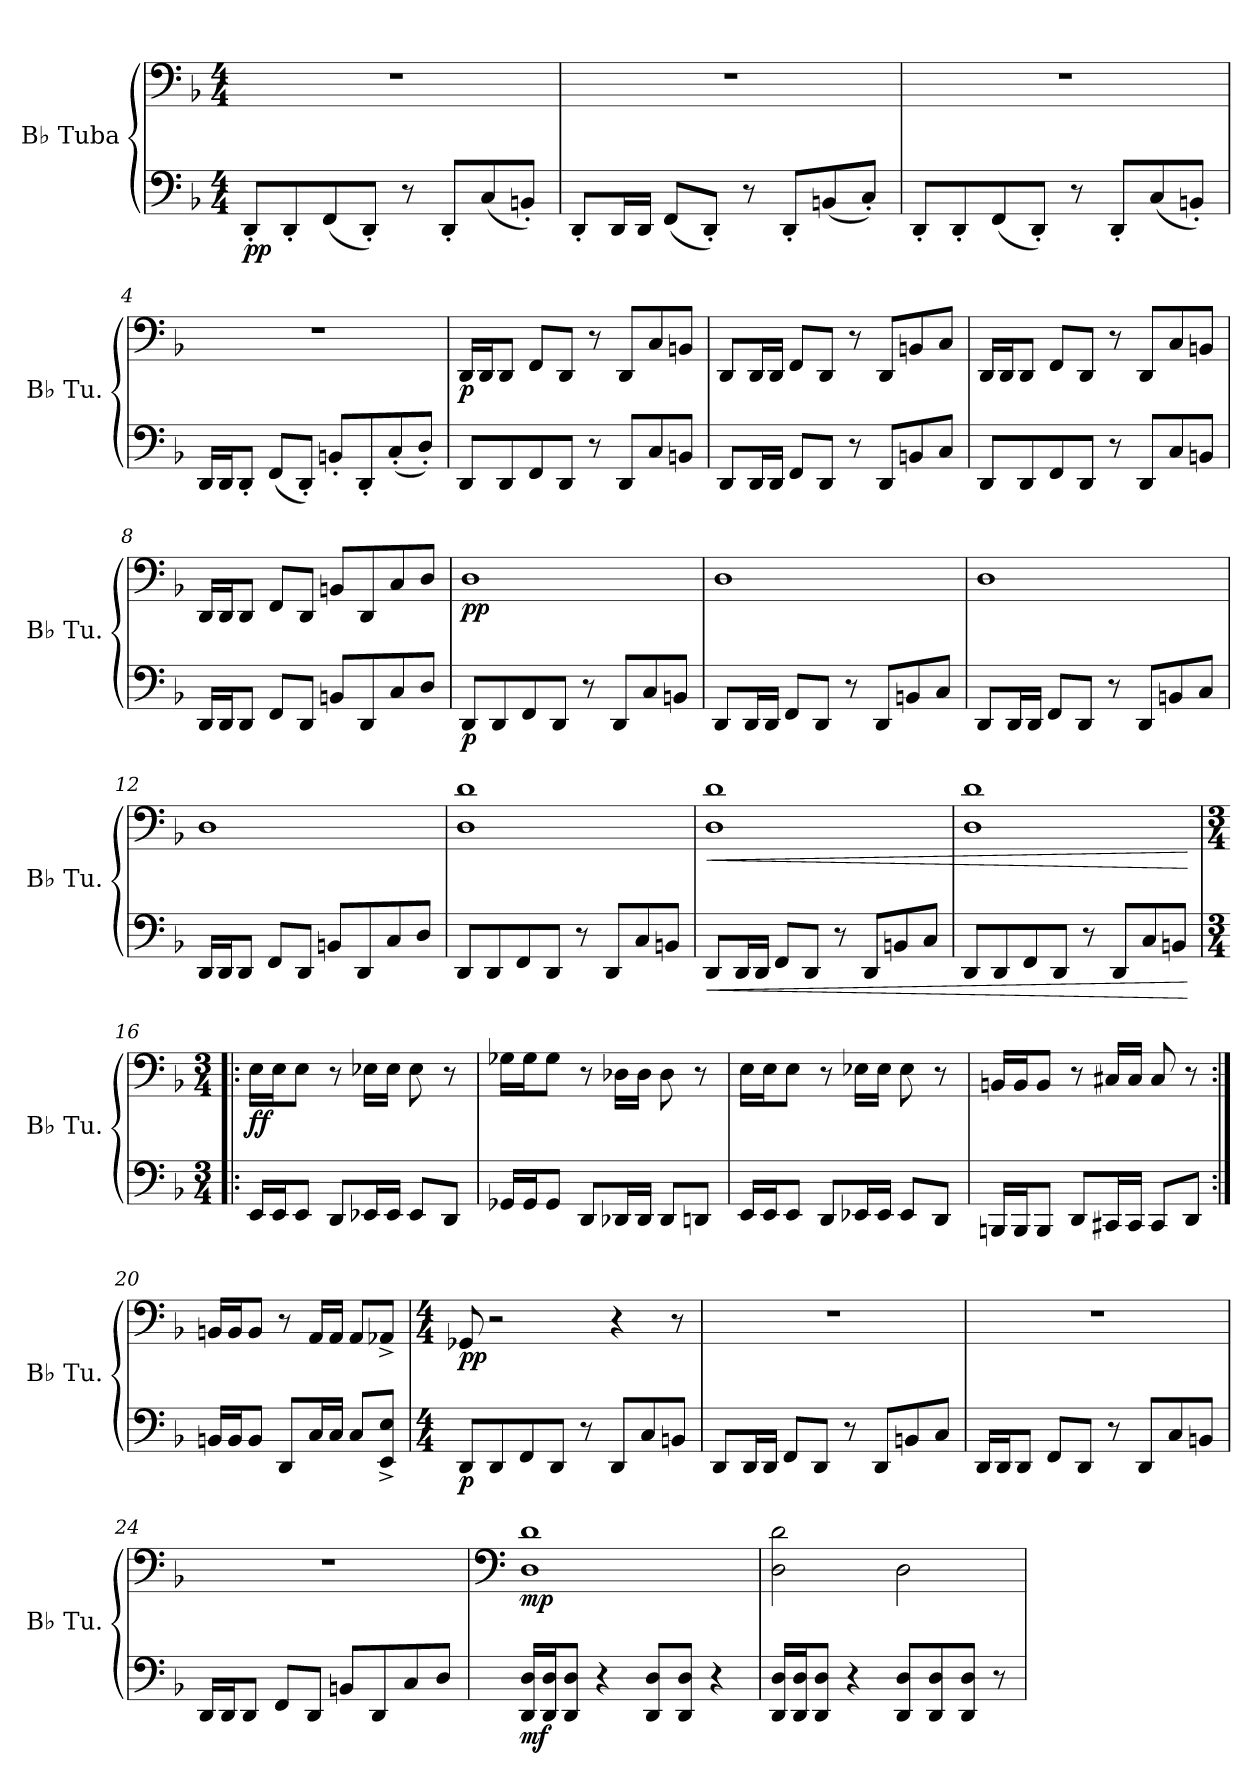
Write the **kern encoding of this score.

**kern	**dynam	**kern	**dynam
*part2	*part2	*part1	*part1
*staff2	*staff2	*staff1	*staff1
*I"B♭ Tuba	*	*I"B♭ Tuba	*
*I'B♭ Tu.	*	*I'B♭ Tu.	*
*clefF4	*	*clefF4	*
*k[b-]	*	*k[b-]	*
*M4/4	*	*M4/4	*
*MM100	*	*MM100	*
=1	=1	=1	=1
!	!LO:DY:b	!	!
8DD'/L	pp	1r	.
8DD'/	.	.	.
(8FF/	.	.	.
8DD'/J)	.	.	.
8r	.	.	.
8DD'/L	.	.	.
(8C/	.	.	.
8BBn'/J)	.	.	.
=2	=2	=2	=2
8DD'/L	.	1r	.
16DD/L	.	.	.
16DD/JJ	.	.	.
(8FF/L	.	.	.
8DD'/J)	.	.	.
8r	.	.	.
8DD'/L	.	.	.
(8BBn/	.	.	.
8C'/J)	.	.	.
=3	=3	=3	=3
8DD'/L	.	1r	.
8DD'/	.	.	.
(8FF/	.	.	.
8DD'/J)	.	.	.
8r	.	.	.
8DD'/L	.	.	.
(8C/	.	.	.
8BBn'/J)	.	.	.
=4	=4	=4	=4
16DD/LL	.	1r	.
16DD/J	.	.	.
8DD'/J	.	.	.
(8FF/L	.	.	.
8DD'/J)	.	.	.
8BBn'/L	.	.	.
8DD'/	.	.	.
(8C'/	.	.	.
8D'/J)	.	.	.
!!LO:LB:g=z
=5	=5	=5	=5
!	!	!	!LO:DY:b
8DD/L	.	16DD/LL	p
.	.	16DD/J	.
8DD/	.	8DD/J	.
8FF/	.	8FF/L	.
8DD/J	.	8DD/J	.
8r	.	8r	.
8DD/L	.	8DD/L	.
8C/	.	8C/	.
8BBn/J	.	8BBn/J	.
=6	=6	=6	=6
8DD/L	.	8DD/L	.
16DD/L	.	16DD/L	.
16DD/JJ	.	16DD/JJ	.
8FF/L	.	8FF/L	.
8DD/J	.	8DD/J	.
8r	.	8r	.
8DD/L	.	8DD/L	.
8BBn/	.	8BBn/	.
8C/J	.	8C/J	.
=7	=7	=7	=7
8DD/L	.	16DD/LL	.
.	.	16DD/J	.
8DD/	.	8DD/J	.
8FF/	.	8FF/L	.
8DD/J	.	8DD/J	.
8r	.	8r	.
8DD/L	.	8DD/L	.
8C/	.	8C/	.
8BBn/J	.	8BBn/J	.
=8	=8	=8	=8
16DD/LL	.	16DD/LL	.
16DD/J	.	16DD/J	.
8DD/J	.	8DD/J	.
8FF/L	.	8FF/L	.
8DD/J	.	8DD/J	.
8BBn/L	.	8BBn/L	.
8DD/	.	8DD/	.
8C/	.	8C/	.
8D/J	.	8D/J	.
!!LO:LB:g=z
=9	=9	=9	=9
!	!LO:DY:b	!	!LO:DY:b
8DD/L	p	1D	pp
8DD/	.	.	.
8FF/	.	.	.
8DD/J	.	.	.
8r	.	.	.
8DD/L	.	.	.
8C/	.	.	.
8BBn/J	.	.	.
=10	=10	=10	=10
8DD/L	.	1D	.
16DD/L	.	.	.
16DD/JJ	.	.	.
8FF/L	.	.	.
8DD/J	.	.	.
8r	.	.	.
8DD/L	.	.	.
8BBn/	.	.	.
8C/J	.	.	.
=11	=11	=11	=11
8DD/L	.	1D	.
16DD/L	.	.	.
16DD/JJ	.	.	.
8FF/L	.	.	.
8DD/J	.	.	.
8r	.	.	.
8DD/L	.	.	.
8BBn/	.	.	.
8C/J	.	.	.
=12	=12	=12	=12
16DD/LL	.	1D	.
16DD/J	.	.	.
8DD/J	.	.	.
8FF/L	.	.	.
8DD/J	.	.	.
8BBn/L	.	.	.
8DD/	.	.	.
8C/	.	.	.
8D/J	.	.	.
!!LO:LB:g=z
=13	=13	=13	=13
8DD/L	.	1D 1d	.
8DD/	.	.	.
8FF/	.	.	.
8DD/J	.	.	.
8r	.	.	.
8DD/L	.	.	.
8C/	.	.	.
8BBn/J	.	.	.
=14	=14	=14	=14
!	!LO:HP:b	!	!LO:HP:b
8DD/L	<	1D 1d	<
16DD/L	.	.	.
16DD/JJ	.	.	.
8FF/L	.	.	.
8DD/J	.	.	.
8r	.	.	.
8DD/L	.	.	.
8BBn/	.	.	.
8C/J	.	.	.
=15	=15	=15	=15
8DD/L	.	1D 1d	.
8DD/	.	.	.
8FF/	.	.	.
8DD/J	.	.	.
8r	.	.	.
8DD/L	.	.	.
8C/	.	.	.
8BBn/J	.	.	.
.	[	.	[
=16!|:	=16!|:	=16!|:	=16!|:
*M3/4	*	*M3/4	*
!	!	!	!LO:DY:b
16EE/LL	.	16E\LL	ff
16EE/J	.	16E\J	.
8EE/J	.	8E\J	.
8DD/L	.	8r	.
16EE-X/L	.	16E-X\LL	.
16EE-/JJ	.	16E-\JJ	.
8EE-/L	.	8E-\	.
8DD/J	.	8r	.
!!LO:LB:g=z
=17	=17	=17	=17
16GG-X/LL	.	16G-X\LL	.
16GG-/J	.	16G-\J	.
8GG-/J	.	8G-\J	.
8DD/L	.	8r	.
16DD-X/L	.	16D-X\LL	.
16DD-/JJ	.	16D-\JJ	.
8DD-/L	.	8D-\	.
8DDn/J	.	8r	.
=18	=18	=18	=18
16EE/LL	.	16E\LL	.
16EE/J	.	16E\J	.
8EE/J	.	8E\J	.
8DD/L	.	8r	.
16EE-X/L	.	16E-X\LL	.
16EE-/JJ	.	16E-\JJ	.
8EE-/L	.	8E-\	.
8DD/J	.	8r	.
=19	=19	=19	=19
16BBBn/LL	.	16BBn/LL	.
16BBB/J	.	16BB/J	.
8BBB/J	.	8BB/J	.
8DD/L	.	8r	.
16CC#X/L	.	16C#X/LL	.
16CC#/JJ	.	16C#/JJ	.
8CC#/L	.	8C#/	.
8DD/J	.	8r	.
!!LO:PB:g=z
=20:|!	=20:|!	=20:|!	=20:|!
16BBn/LL	.	16BBn/LL	.
16BB/J	.	16BB/J	.
8BB/J	.	8BB/J	.
8DD/L	.	8r	.
16C/L	.	16AA/LL	.
16C/JJ	.	16AA/JJ	.
8C/L	.	8AA/L	.
8EE/^ 8E/^J	.	8AA-X^/J	.
=21	=21	=21	=21
*M4/4	*	*M4/4	*
!	!LO:DY:b	!	!LO:DY:b
8DD/L	p	8GG-X/	pp
8DD/	.	2r	.
8FF/	.	.	.
8DD/J	.	.	.
8r	.	.	.
8DD/L	.	4r	.
8C/	.	.	.
8BBn/J	.	8r	.
=22	=22	=22	=22
8DD/L	.	1r	.
16DD/L	.	.	.
16DD/JJ	.	.	.
8FF/L	.	.	.
8DD/J	.	.	.
8r	.	.	.
8DD/L	.	.	.
8BBn/	.	.	.
8C/J	.	.	.
=23	=23	=23	=23
16DD/LL	.	1r	.
16DD/J	.	.	.
8DD/J	.	.	.
8FF/L	.	.	.
8DD/J	.	.	.
8r	.	.	.
8DD/L	.	.	.
8C/	.	.	.
8BBn/J	.	.	.
!!LO:LB:g=z
=24	=24	=24	=24
16DD/LL	.	1r	.
16DD/J	.	.	.
8DD/J	.	.	.
8FF/L	.	.	.
8DD/J	.	.	.
8BBn/L	.	.	.
8DD/	.	.	.
8C/	.	.	.
8D/J	.	.	.
=25	=25	=25	=25
*	*	*clefF4	*
!	!LO:DY:b	!	!LO:DY:b
16DD/ 16D/LL	mf	1D 1d	mp
16DD/ 16D/J	.	.	.
8DD/ 8D/J	.	.	.
4r	.	.	.
8DD/ 8D/L	.	.	.
8DD/ 8D/J	.	.	.
4r	.	.	.
=26	=26	=26	=26
16DD/ 16D/LL	.	2D\ 2d\	.
16DD/ 16D/J	.	.	.
8DD/ 8D/J	.	.	.
4r	.	.	.
8DD/ 8D/L	.	2D\	.
8DD/ 8D/	.	.	.
8DD/ 8D/J	.	.	.
8r	.	.	.
=	=	=	=
*-	*-	*-	*-
